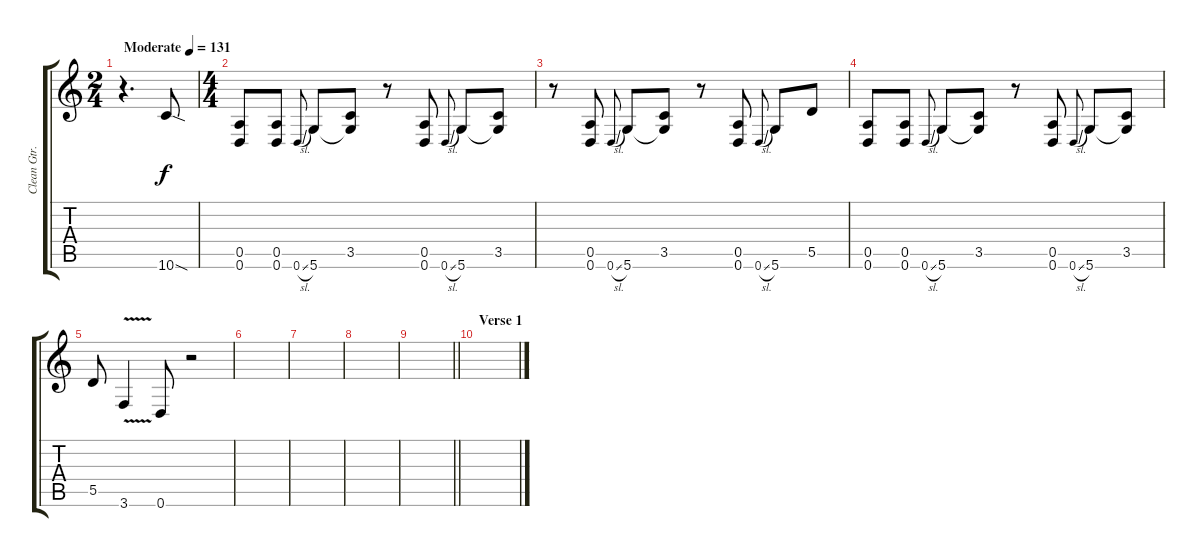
\track ("Clean Gtr." "Clean Gtr.") {instrument electricguitarclean}
\staff {score tabs}
\tuning (E4 B3 G3 D3 A2 D2) {hide}
\ts (2 4)
\tempo (131 "Moderate")
\clef g2
\ks c
r.4{d dy f instrument electricguitarclean} 10.6{sod}.8 |
\ts (4 4)
(0.5 0.6).8 (0.5 0.6).8 0.6{sl}.8{gr onbeat} 5.6.8 (3.5 5.6{t}).8 r.8 (0.5 0.6).8 0.6{sl}.8{gr onbeat} 5.6.8 (3.5 5.6{t}).8 |
r.8 (0.5 0.6).8 0.6{sl}.8{gr onbeat} 5.6.8 (3.5 5.6{t}).8 r.8 (0.5 0.6).8 0.6{sl}.8{gr onbeat} 5.6.8 5.5.8 |
(0.5 0.6).8 (0.5 0.6).8 0.6{sl}.8{gr onbeat} 5.6.8 (3.5 5.6{t}).8 r.8 (0.5 0.6).8 0.6{sl}.8{gr onbeat} 5.6.8 (3.5 5.6{t}).8 |
5.5.8 3.6{v}.4 0.6.8 r.2 |
|
|
|
\barLineRight lightlight
|
\section ("" "Verse 1")
